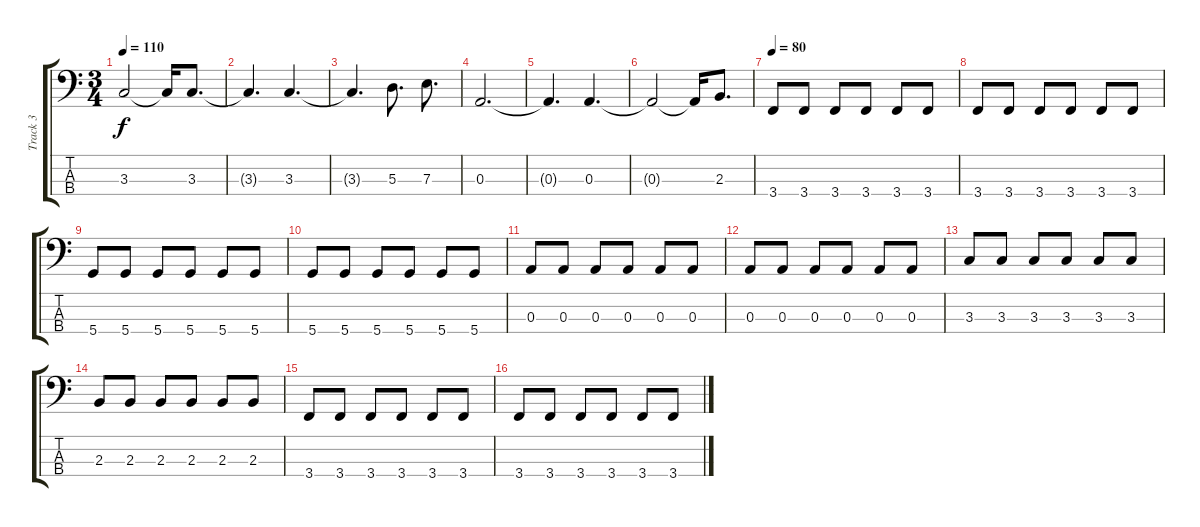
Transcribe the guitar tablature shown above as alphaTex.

\track ("Track 3" "Track 3") {instrument electricbasspick}
\staff {score tabs}
\tuning (G2 D2 A1 D1) {hide}
\ts (3 4)
\tempo 110
\clef f4
\ks c
3.3.2{dy f} 3.3{t}.16 3.3.8{d} |
3.3{t}.4{d} 3.3.4{d} |
3.3{t}.4{d} 5.3.8{d} 7.3.8{d} |
0.3.2{d} |
0.3{t}.4{d} 0.3.4{d} |
0.3{t}.2 0.3{t}.16 2.3.8{d} |
\tempo 80
3.4.8 3.4.8 3.4.8 3.4.8 3.4.8 3.4.8 |
3.4.8 3.4.8 3.4.8 3.4.8 3.4.8 3.4.8 |
5.4.8 5.4.8 5.4.8 5.4.8 5.4.8 5.4.8 |
5.4.8 5.4.8 5.4.8 5.4.8 5.4.8 5.4.8 |
0.3.8 0.3.8 0.3.8 0.3.8 0.3.8 0.3.8 |
0.3.8 0.3.8 0.3.8 0.3.8 0.3.8 0.3.8 |
3.3.8 3.3.8 3.3.8 3.3.8 3.3.8 3.3.8 |
2.3.8 2.3.8 2.3.8 2.3.8 2.3.8 2.3.8 |
3.4.8 3.4.8 3.4.8 3.4.8 3.4.8 3.4.8 |
3.4.8 3.4.8 3.4.8 3.4.8 3.4.8 3.4.8
